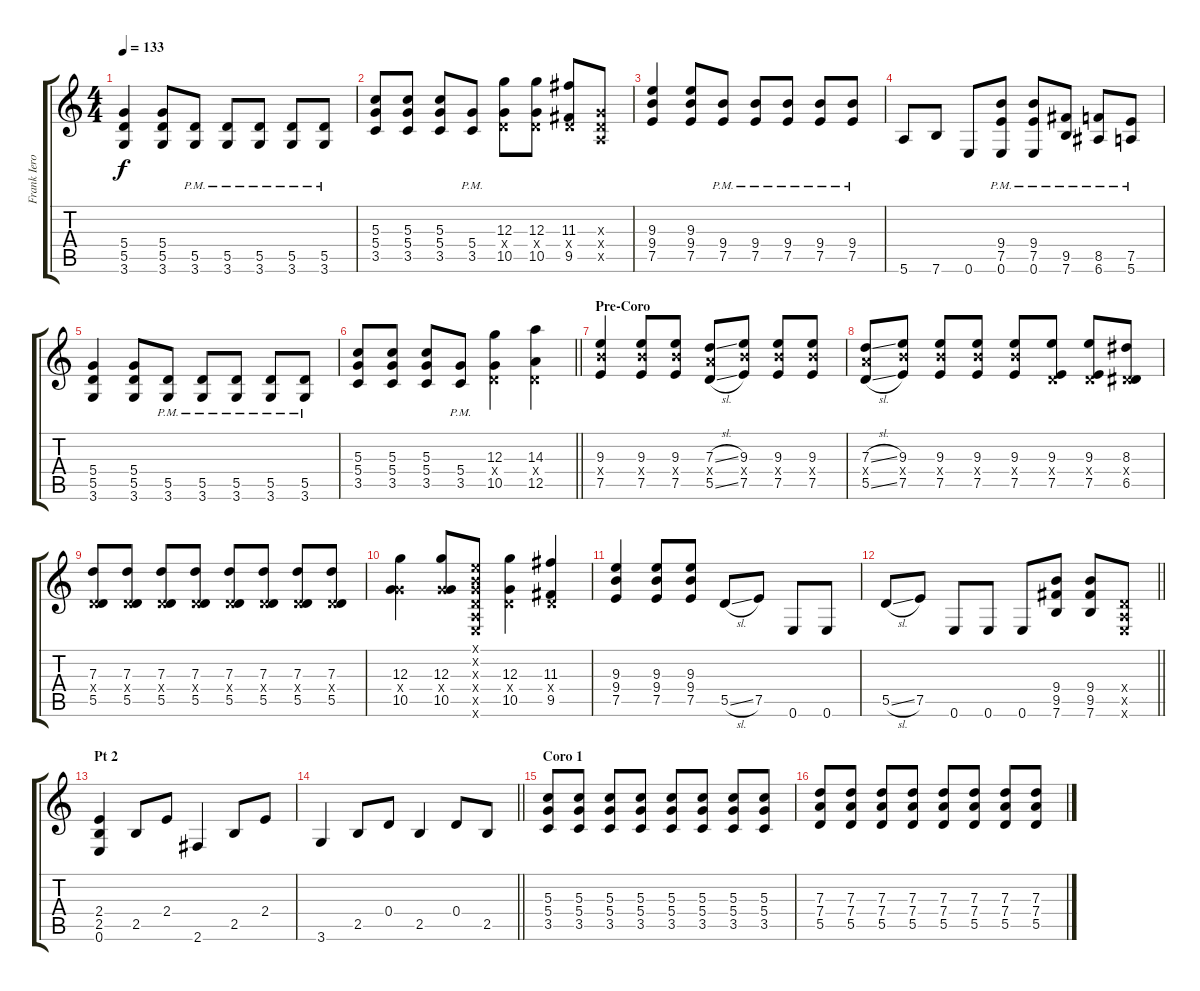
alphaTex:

\track ("Frank Iero [Guitar]" "Frank Iero") {instrument overdrivenguitar}
\staff {score tabs}
\tuning (E4 B3 G3 D3 A2 E2) {hide}
\ts (4 4)
\tempo 133
\clef g2
\ks c
(5.4 5.5 3.6).4{dy f} (5.4 5.5 3.6).8 (5.5{pm} 3.6{pm}).8 (5.5{pm} 3.6{pm}).8 (5.5{pm} 3.6{pm}).8 (5.5{pm} 3.6{pm}).8 (5.5{pm} 3.6{pm}).8 |
(5.3 5.4 3.5).8 (5.3 5.4 3.5).8 (5.3 5.4 3.5).8 (5.4{pm} 3.5{pm}).8 (12.3 0.4{x} 10.5).8 (12.3 0.4{x} 10.5).8 (11.3 0.4{x} 9.5).8 (0.3{x} 0.4{x} 0.5{x}).8 |
(9.3 9.4 7.5).4 (9.3 9.4 7.5).8 (9.4{pm} 7.5{pm}).8 (9.4{pm} 7.5{pm}).8 (9.4{pm} 7.5{pm}).8 (9.4{pm} 7.5{pm}).8 (9.4{pm} 7.5{pm}).8 |
5.6.8 7.6.8 0.6.8 (9.4{pm} 7.5{pm} 0.6{pm}).8 (9.4{pm} 7.5{pm} 0.6{pm}).8 (9.5{pm} 7.6{pm}).8 (8.5{pm} 6.6{pm}).8 (7.5{pm} 5.6{pm}).8 |
(5.4 5.5 3.6).4 (5.4 5.5 3.6).8 (5.5{pm} 3.6{pm}).8 (5.5{pm} 3.6{pm}).8 (5.5{pm} 3.6{pm}).8 (5.5{pm} 3.6{pm}).8 (5.5{pm} 3.6{pm}).8 |
\barLineRight lightlight
(5.3 5.4 3.5).8 (5.3 5.4 3.5).8 (5.3 5.4 3.5).8 (5.4{pm} 3.5{pm}).8 (12.3 0.4{x} 10.5).4 (14.3 0.4{x} 12.5).4 |
\section ("" "Pre-Coro")
(9.3 9.4{x} 7.5).4 (9.3 9.4{x} 7.5).8 (9.3 9.4{x} 7.5).8 (7.3{sl} 7.4{x} 5.5{sl}).8 (9.3 9.4{x} 7.5).8 (9.3 9.4{x} 7.5).8 (9.3 9.4{x} 7.5).8 |
(7.3{sl} 7.4{x} 5.5{sl}).8 (9.3 9.4{x} 7.5).8 (9.3 9.4{x} 7.5).8 (9.3 9.4{x} 7.5).8 (9.3 9.4{x} 7.5).8 (9.3 0.4{x} 7.5).8 (9.3 0.4{x} 7.5).8 (8.3 0.4{x} 6.5).8 |
(7.3 0.4{x} 5.5).8 (7.3 0.4{x} 5.5).8 (7.3 0.4{x} 5.5).8 (7.3 0.4{x} 5.5).8 (7.3 0.4{x} 5.5).8 (7.3 0.4{x} 5.5).8 (7.3 0.4{x} 5.5).8 (7.3 0.4{x} 5.5).8 |
(12.3 5.4{x} 10.5).4 (12.3 5.4{x} 10.5).8 (0.1{x} 0.2{x} 0.3{x} 0.4{x} 0.5{x} 0.6{x}).8 (12.3 0.4{x} 10.5).4 (11.3 0.4{x} 9.5).4 |
(9.3 9.4 7.5).4 (9.3 9.4 7.5).8 (9.3 9.4 7.5).8 5.5{sl}.8 7.5.8 0.6.8 0.6.8 |
\barLineRight lightlight
5.5{sl}.8 7.5.8 0.6.8 0.6.8 0.6.8 (9.4 9.5 7.6).8 (9.4 9.5 7.6).8 (0.4{x} 0.5{x} 0.6{x}).8 |
\section ("" "Pt 2")
(2.4 2.5 0.6).4 2.5.8 2.4.8 2.6.4 2.5.8 2.4.8 |
\barLineRight lightlight
3.6.4 2.5.8 0.4.8 2.5.4 0.4.8 2.5.8 |
\section ("" "Coro 1")
(5.3 5.4 3.5).8 (5.3 5.4 3.5).8 (5.3 5.4 3.5).8 (5.3 5.4 3.5).8 (5.3 5.4 3.5).8 (5.3 5.4 3.5).8 (5.3 5.4 3.5).8 (5.3 5.4 3.5).8 |
(7.3 7.4 5.5).8 (7.3 7.4 5.5).8 (7.3 7.4 5.5).8 (7.3 7.4 5.5).8 (7.3 7.4 5.5).8 (7.3 7.4 5.5).8 (7.3 7.4 5.5).8 (7.3 7.4 5.5).8
